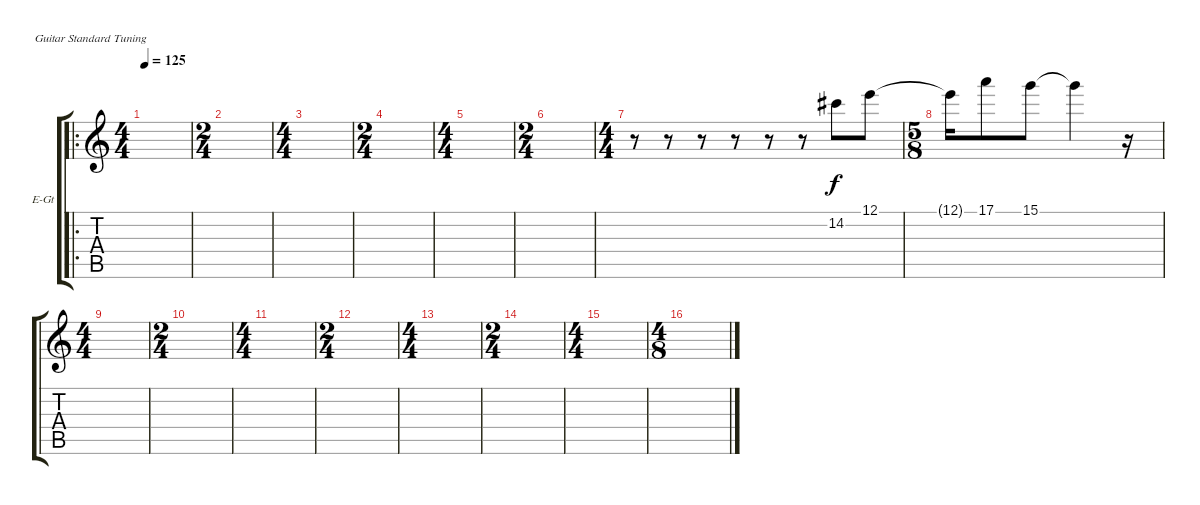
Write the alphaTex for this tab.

\defaultSystemsLayout 4
\bracketExtendMode groupsimilarinstruments
\firstSystemTrackNameOrientation horizontal
\otherSystemsTrackNameOrientation horizontal
\track ("Electric Guitar" "E-Gt") {instrument distortionguitar}
\staff {score tabs}
\tuning (E4 B3 G3 D3 A2 E2)
\ro
\ts (4 4)
\tempo 125
\clef g2
\scale
0.355372
\ks c
|
\ts (2 4)
\scale
0.322314 |
\ts (4 4)
\scale
0.322314 |
\ts (2 4)
\scale
0.333333 |
\ts (4 4)
\scale
0.333333 |
\ts (2 4)
\scale
0.333333 |
\ts (4 4)
\scale
0.327731 r.8 r.8 r.8 r.8 r.8 r.8 14.2.8 12.1.8 |
\ts (5 8)
\scale
0.344538 12.1{t}.16 17.1.8 15.1.8 15.1{t}.4 r.16 |
\ts (4 4)
|
\ts (2 4)
|
\ts (4 4)
|
\ts (2 4)
|
\ts (4 4)
|
\ts (2 4)
|
\ts (4 4)
|
\ts (4 8)
